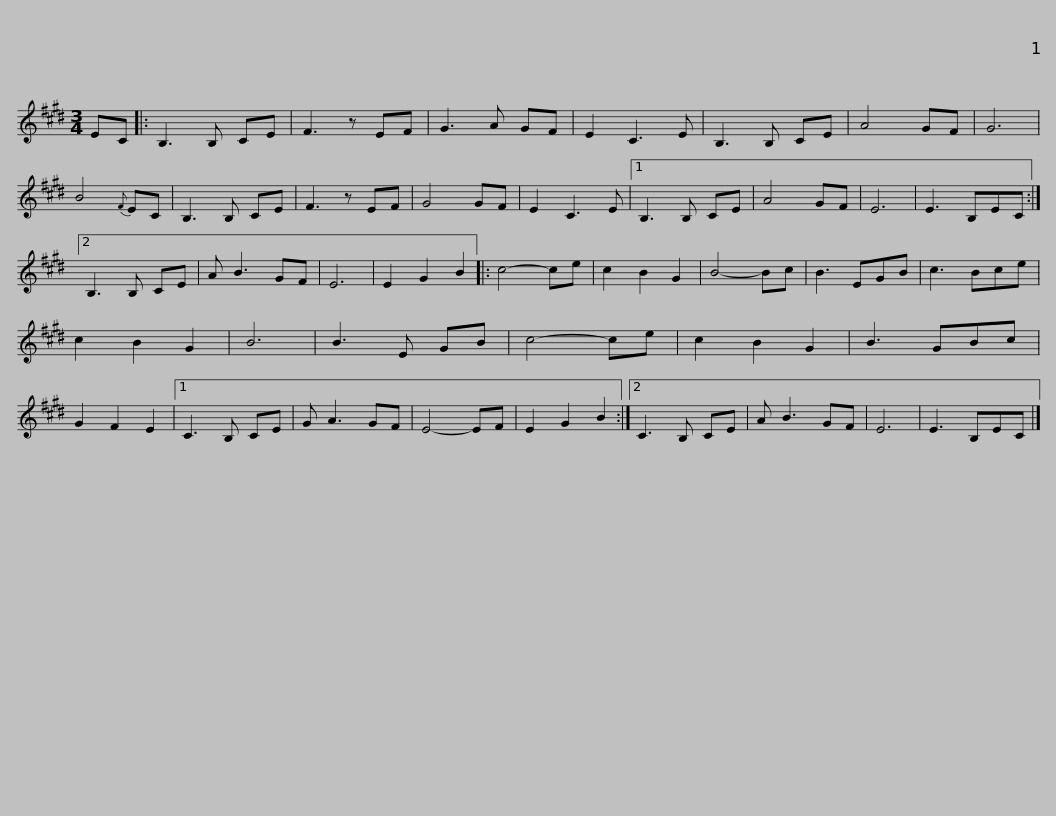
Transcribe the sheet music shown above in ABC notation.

X:1
L:1/8
M:3/4
I:linebreak $
K:E
V:1 treble
V:1
 EC |: B,3 B, CE | F3 z EF | G3 A GF | E2 C3 E | %5
 B,3 B, CE | A4 GF | G6 | B4{F} EC | B,3 B, CE |$ %10
 F3 z EF | G4 GF | E2 C3 E |1 B,3 B, CE | A4 GF | %15
 E6 | E3 B,EC :|2 B,3 B, CE | A B3 GF | E6 |$ %20
 E2 G2 B2 |: c4- ce | c2 B2 G2 | B4- Bc | B3 EGB | %25
 c3 Bce | c2 B2 G2 | B6 | B3 E GB | c4- ce | %30
 c2 B2 G2 |$ B3 GBc | G2 F2 E2 |1 C3 B, CE | G A3 GF | %35
 E4- EF | E2 G2 B2 :|2 C3 B, CE | A B3 GF | E6 | %40
 E3 B,EC |] %41
